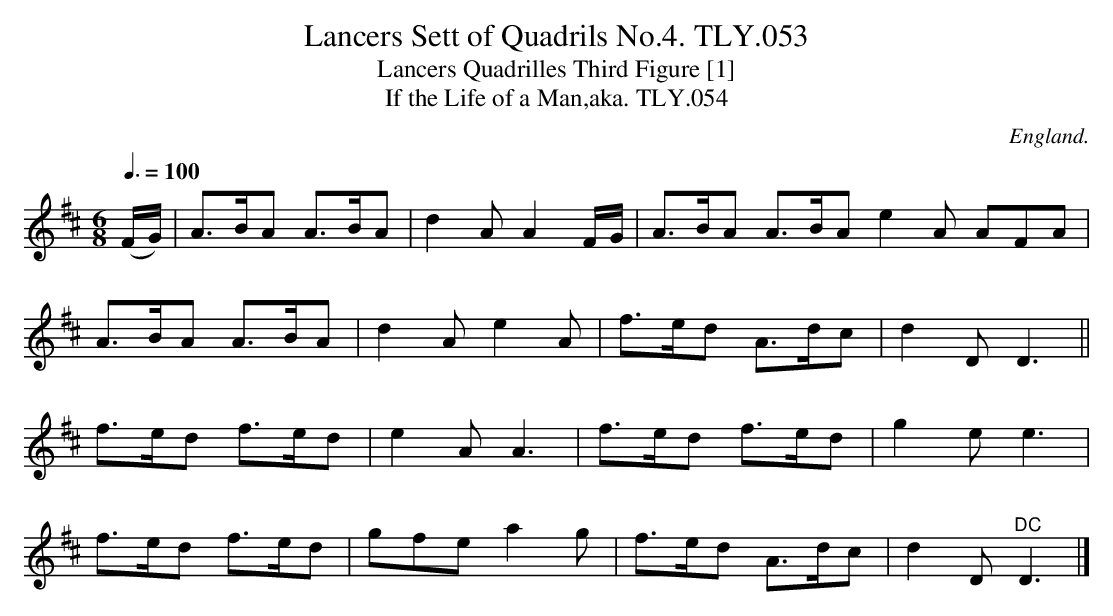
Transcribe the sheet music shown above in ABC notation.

X:1
T:Lancers Sett of Quadrils No.4. TLY.053
T:Lancers Quadrilles Third Figure [1]
T:If the Life of a Man,aka. TLY.054
M:6/8
L:1/8
Q:3/8=100
O:England.
K:D
(F/G/)|A>BA A>BA|d2A A2 F/2G/2|A>BA A>BA e2 A AFA|
A>BA A>BA|d2A e2A| f>ed A>dc| d2 D D3||
f>ed f>ed| e2A A3|f>ed f>ed| g2e e3|
f>ed f>ed| gfe a2 g| f>ed A>dc| d2 D"^DC" D3|]
